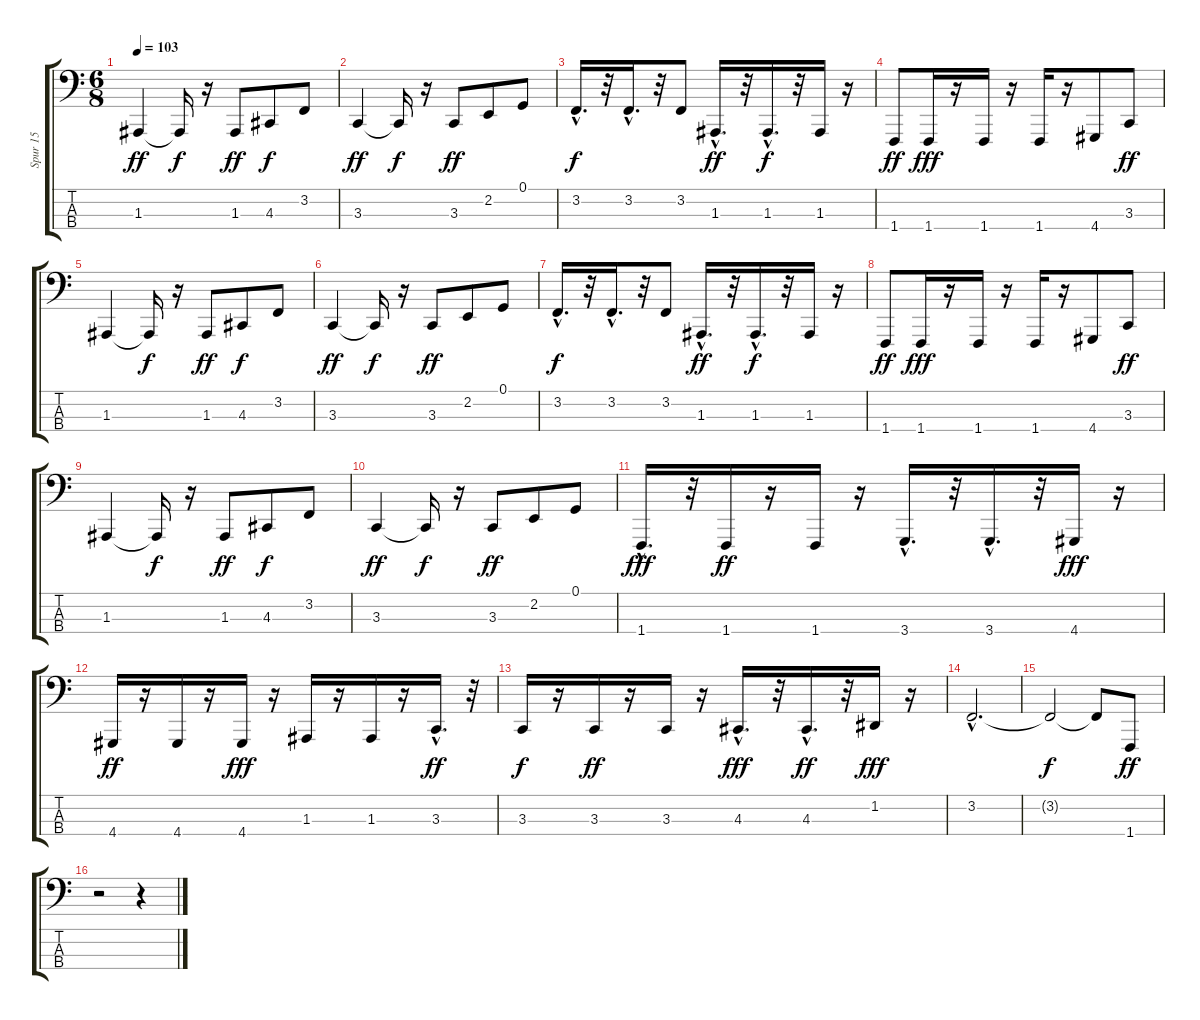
\track ("Spur 15" "Spur 15") {instrument acousticgrandpiano}
\staff {score tabs}
\tuning (G2 D2 A1 E1) {hide}
\ts (6 8)
\tempo 103
\clef f4
\ks c
1.3.4{dy ff} 1.3{t}.16{dy f} r.16 1.3.8{dy ff} 4.3.8{dy f} 3.2.8 |
3.3.4{dy ff} 3.3{t}.16{dy f} r.16 3.3.8{dy ff} 2.2.8 0.1.8 |
3.2{hac}.16{d dy f} r.32 3.2{hac}.16{d} r.32 3.2.8 1.3{hac}.16{d dy ff} r.32 1.3{hac}.16{d dy f} r.32 1.3.16 r.16 |
1.4.8{dy ff} 1.4.16{dy fff} r.16 1.4.16 r.16 1.4.16 r.16 4.4.8 3.3.8{dy ff} |
1.3.4 1.3{t}.16{dy f} r.16 1.3.8{dy ff} 4.3.8{dy f} 3.2.8 |
3.3.4{dy ff} 3.3{t}.16{dy f} r.16 3.3.8{dy ff} 2.2.8 0.1.8 |
3.2{hac}.16{d dy f} r.32 3.2{hac}.16{d} r.32 3.2.8 1.3{hac}.16{d dy ff} r.32 1.3{hac}.16{d dy f} r.32 1.3.16 r.16 |
1.4.8{dy ff} 1.4.16{dy fff} r.16 1.4.16 r.16 1.4.16 r.16 4.4.8 3.3.8{dy ff} |
1.3.4 1.3{t}.16{dy f} r.16 1.3.8{dy ff} 4.3.8{dy f} 3.2.8 |
3.3.4{dy ff} 3.3{t}.16{dy f} r.16 3.3.8{dy ff} 2.2.8 0.1.8 |
1.4{hac}.16{d dy fff} r.32 1.4.16{dy ff} r.16 1.4.16 r.16 3.4{hac}.16{d} r.32 3.4{hac}.16{d} r.32 4.4.16{dy fff} r.16 |
4.4.16{dy ff} r.16 4.4.16 r.16 4.4.16{dy fff} r.16 1.3.16 r.16 1.3.16 r.16 3.3{hac}.16{d dy ff} r.32 |
3.3.16{dy f} r.16 3.3.16{dy ff} r.16 3.3.16 r.16 4.3{hac}.16{d dy fff} r.32 4.3{hac}.16{d dy ff} r.32 1.2.16{dy fff} r.16 |
3.2{hac}.2{d} |
3.2{t}.2{dy f} 3.2{t}.8 1.4.8{dy ff} |
r.2 r.4
